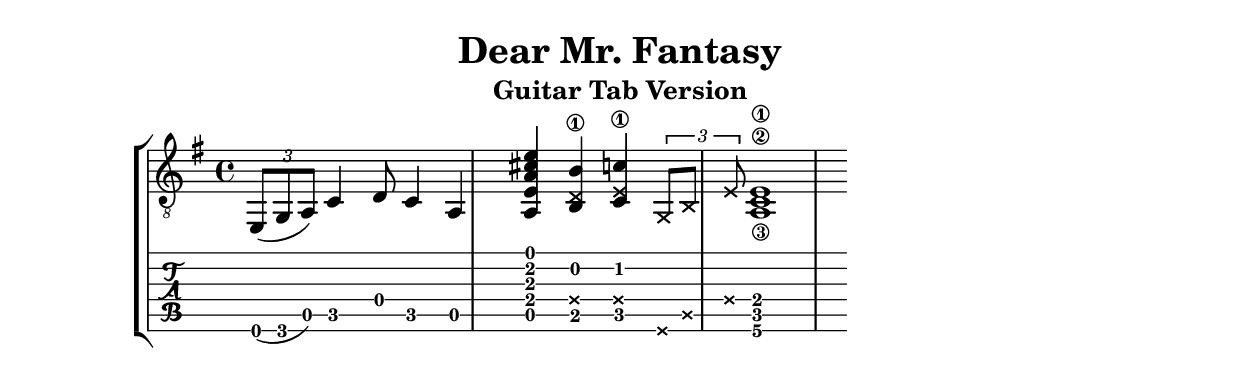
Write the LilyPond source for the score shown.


\version "2.18.2"

\header{
  title = "Dear Mr. Fantasy"
  subtitle = "Guitar Tab Version"
}

music = \relative c' {
  \key g \major
  \times 2/3 {e,,8( g a)}
  c4 d8 c4 a
  < a e' a cis e >4
  < b \deadNote d b'\1 >
  < c \deadNote e c'\1 >
  \deadNotesOn
  \times 2/3 { g8 b e }
  \deadNotesOff
  < a,\3 c\2 e\1 >1
}
\new StaffGroup <<
  \new Staff {
    \clef "treble_8"
    \music
  }
  \new TabStaff {
    \music
  }
>>
